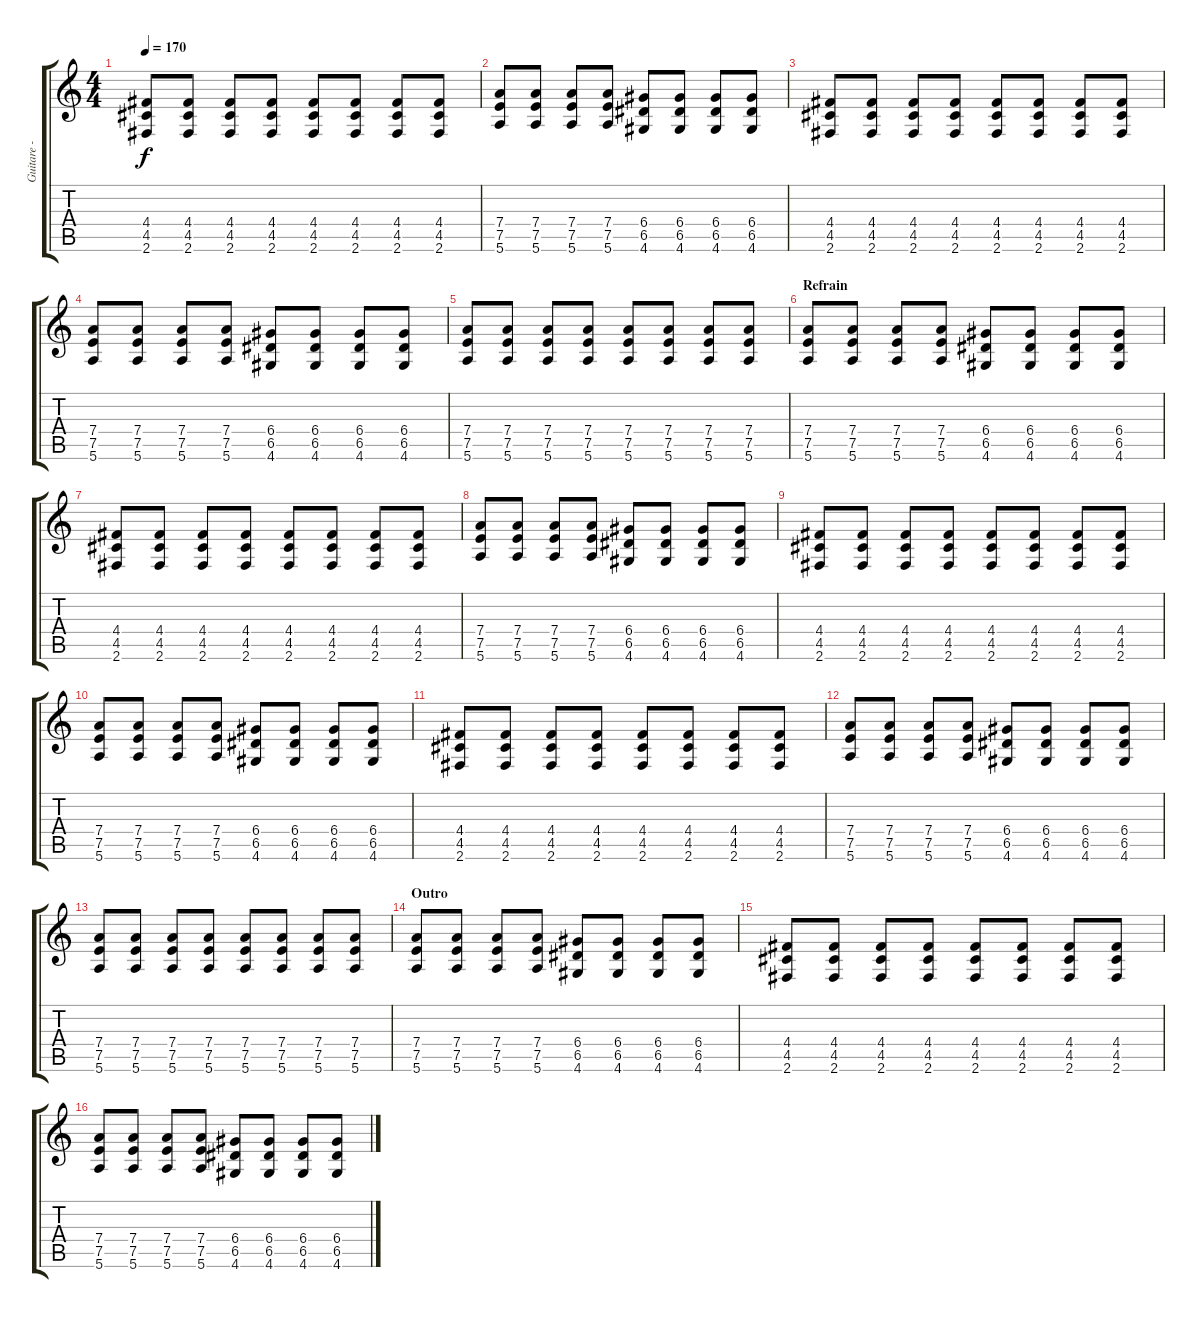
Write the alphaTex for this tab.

\track ("Guitare - Yves " "Guitare - ") {instrument overdrivenguitar}
\staff {score tabs}
\tuning (E4 B3 G3 D3 A2 E2) {hide}
\ts (4 4)
\tempo 170
\clef g2
\ks c
(4.4 4.5 2.6).8{dy f} (4.4 4.5 2.6).8 (4.4 4.5 2.6).8 (4.4 4.5 2.6).8 (4.4 4.5 2.6).8 (4.4 4.5 2.6).8 (4.4 4.5 2.6).8 (4.4 4.5 2.6).8 |
(7.4 7.5 5.6).8 (7.4 7.5 5.6).8 (7.4 7.5 5.6).8 (7.4 7.5 5.6).8 (6.4 6.5 4.6).8 (6.4 6.5 4.6).8 (6.4 6.5 4.6).8 (6.4 6.5 4.6).8 |
(4.4 4.5 2.6).8 (4.4 4.5 2.6).8 (4.4 4.5 2.6).8 (4.4 4.5 2.6).8 (4.4 4.5 2.6).8 (4.4 4.5 2.6).8 (4.4 4.5 2.6).8 (4.4 4.5 2.6).8 |
(7.4 7.5 5.6).8 (7.4 7.5 5.6).8 (7.4 7.5 5.6).8 (7.4 7.5 5.6).8 (6.4 6.5 4.6).8 (6.4 6.5 4.6).8 (6.4 6.5 4.6).8 (6.4 6.5 4.6).8 |
(7.4 7.5 5.6).8 (7.4 7.5 5.6).8 (7.4 7.5 5.6).8 (7.4 7.5 5.6).8 (7.4 7.5 5.6).8 (7.4 7.5 5.6).8 (7.4 7.5 5.6).8 (7.4 7.5 5.6).8 |
\section ("" "Refrain")
(7.4 7.5 5.6).8 (7.4 7.5 5.6).8 (7.4 7.5 5.6).8 (7.4 7.5 5.6).8 (6.4 6.5 4.6).8 (6.4 6.5 4.6).8 (6.4 6.5 4.6).8 (6.4 6.5 4.6).8 |
(4.4 4.5 2.6).8 (4.4 4.5 2.6).8 (4.4 4.5 2.6).8 (4.4 4.5 2.6).8 (4.4 4.5 2.6).8 (4.4 4.5 2.6).8 (4.4 4.5 2.6).8 (4.4 4.5 2.6).8 |
(7.4 7.5 5.6).8 (7.4 7.5 5.6).8 (7.4 7.5 5.6).8 (7.4 7.5 5.6).8 (6.4 6.5 4.6).8 (6.4 6.5 4.6).8 (6.4 6.5 4.6).8 (6.4 6.5 4.6).8 |
(4.4 4.5 2.6).8 (4.4 4.5 2.6).8 (4.4 4.5 2.6).8 (4.4 4.5 2.6).8 (4.4 4.5 2.6).8 (4.4 4.5 2.6).8 (4.4 4.5 2.6).8 (4.4 4.5 2.6).8 |
(7.4 7.5 5.6).8 (7.4 7.5 5.6).8 (7.4 7.5 5.6).8 (7.4 7.5 5.6).8 (6.4 6.5 4.6).8 (6.4 6.5 4.6).8 (6.4 6.5 4.6).8 (6.4 6.5 4.6).8 |
(4.4 4.5 2.6).8 (4.4 4.5 2.6).8 (4.4 4.5 2.6).8 (4.4 4.5 2.6).8 (4.4 4.5 2.6).8 (4.4 4.5 2.6).8 (4.4 4.5 2.6).8 (4.4 4.5 2.6).8 |
(7.4 7.5 5.6).8 (7.4 7.5 5.6).8 (7.4 7.5 5.6).8 (7.4 7.5 5.6).8 (6.4 6.5 4.6).8 (6.4 6.5 4.6).8 (6.4 6.5 4.6).8 (6.4 6.5 4.6).8 |
(7.4 7.5 5.6).8 (7.4 7.5 5.6).8 (7.4 7.5 5.6).8 (7.4 7.5 5.6).8 (7.4 7.5 5.6).8 (7.4 7.5 5.6).8 (7.4 7.5 5.6).8 (7.4 7.5 5.6).8 |
\section ("" "Outro")
(7.4 7.5 5.6).8{volume 0} (7.4 7.5 5.6).8 (7.4 7.5 5.6).8 (7.4 7.5 5.6).8 (6.4 6.5 4.6).8 (6.4 6.5 4.6).8 (6.4 6.5 4.6).8 (6.4 6.5 4.6).8 |
(4.4 4.5 2.6).8 (4.4 4.5 2.6).8 (4.4 4.5 2.6).8 (4.4 4.5 2.6).8 (4.4 4.5 2.6).8 (4.4 4.5 2.6).8 (4.4 4.5 2.6).8 (4.4 4.5 2.6).8 |
(7.4 7.5 5.6).8 (7.4 7.5 5.6).8 (7.4 7.5 5.6).8 (7.4 7.5 5.6).8 (6.4 6.5 4.6).8 (6.4 6.5 4.6).8 (6.4 6.5 4.6).8 (6.4 6.5 4.6).8
